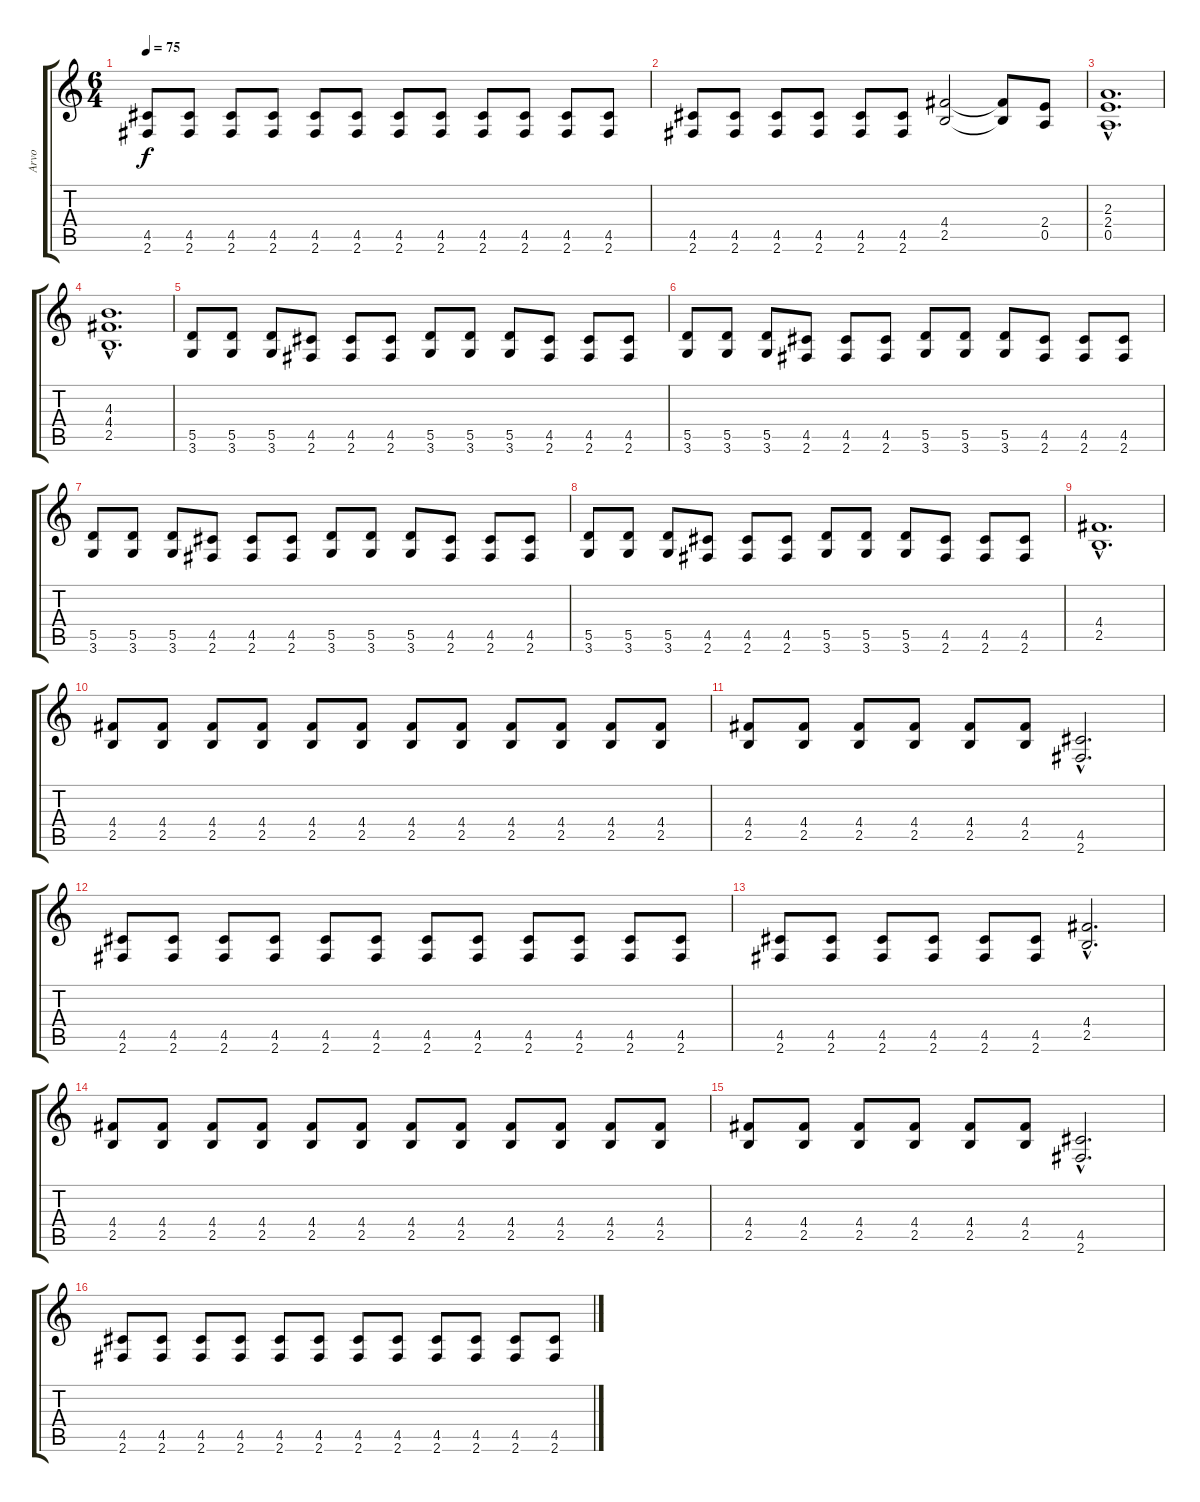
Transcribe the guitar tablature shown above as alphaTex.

\track ("Arvo" "Arvo") {instrument distortionguitar}
\staff {score tabs}
\tuning (E4 B3 G3 D3 A2 E2) {hide}
\ts (6 4)
\tempo 75
\clef g2
\ks c
(4.5 2.6).8{dy f} (4.5 2.6).8 (4.5 2.6).8 (4.5 2.6).8 (4.5 2.6).8 (4.5 2.6).8 (4.5 2.6).8 (4.5 2.6).8 (4.5 2.6).8 (4.5 2.6).8 (4.5 2.6).8 (4.5 2.6).8 |
(4.5 2.6).8 (4.5 2.6).8 (4.5 2.6).8 (4.5 2.6).8 (4.5 2.6).8 (4.5 2.6).8 (4.4 2.5).2 (4.4{t} 2.5{t}).8 (2.4 0.5).8 |
(2.3{hac} 2.4{hac} 0.5{hac}).1{d} |
(4.3{hac} 4.4{hac} 2.5{hac}).1{d} |
(5.5 3.6).8 (5.5 3.6).8 (5.5 3.6).8 (4.5 2.6).8 (4.5 2.6).8 (4.5 2.6).8 (5.5 3.6).8 (5.5 3.6).8 (5.5 3.6).8 (4.5 2.6).8 (4.5 2.6).8 (4.5 2.6).8 |
(5.5 3.6).8 (5.5 3.6).8 (5.5 3.6).8 (4.5 2.6).8 (4.5 2.6).8 (4.5 2.6).8 (5.5 3.6).8 (5.5 3.6).8 (5.5 3.6).8 (4.5 2.6).8 (4.5 2.6).8 (4.5 2.6).8 |
(5.5 3.6).8 (5.5 3.6).8 (5.5 3.6).8 (4.5 2.6).8 (4.5 2.6).8 (4.5 2.6).8 (5.5 3.6).8 (5.5 3.6).8 (5.5 3.6).8 (4.5 2.6).8 (4.5 2.6).8 (4.5 2.6).8 |
(5.5 3.6).8 (5.5 3.6).8 (5.5 3.6).8 (4.5 2.6).8 (4.5 2.6).8 (4.5 2.6).8 (5.5 3.6).8 (5.5 3.6).8 (5.5 3.6).8 (4.5 2.6).8 (4.5 2.6).8 (4.5 2.6).8 |
(4.4{hac} 2.5{hac}).1{d} |
(4.4 2.5).8 (4.4 2.5).8 (4.4 2.5).8 (4.4 2.5).8 (4.4 2.5).8 (4.4 2.5).8 (4.4 2.5).8 (4.4 2.5).8 (4.4 2.5).8 (4.4 2.5).8 (4.4 2.5).8 (4.4 2.5).8 |
(4.4 2.5).8 (4.4 2.5).8 (4.4 2.5).8 (4.4 2.5).8 (4.4 2.5).8 (4.4 2.5).8 (4.5{hac} 2.6{hac}).2{d} |
(4.5 2.6).8 (4.5 2.6).8 (4.5 2.6).8 (4.5 2.6).8 (4.5 2.6).8 (4.5 2.6).8 (4.5 2.6).8 (4.5 2.6).8 (4.5 2.6).8 (4.5 2.6).8 (4.5 2.6).8 (4.5 2.6).8 |
(4.5 2.6).8 (4.5 2.6).8 (4.5 2.6).8 (4.5 2.6).8 (4.5 2.6).8 (4.5 2.6).8 (4.4{hac} 2.5{hac}).2{d} |
(4.4 2.5).8 (4.4 2.5).8 (4.4 2.5).8 (4.4 2.5).8 (4.4 2.5).8 (4.4 2.5).8 (4.4 2.5).8 (4.4 2.5).8 (4.4 2.5).8 (4.4 2.5).8 (4.4 2.5).8 (4.4 2.5).8 |
(4.4 2.5).8 (4.4 2.5).8 (4.4 2.5).8 (4.4 2.5).8 (4.4 2.5).8 (4.4 2.5).8 (4.5{hac} 2.6{hac}).2{d} |
(4.5 2.6).8 (4.5 2.6).8 (4.5 2.6).8 (4.5 2.6).8 (4.5 2.6).8 (4.5 2.6).8 (4.5 2.6).8 (4.5 2.6).8 (4.5 2.6).8 (4.5 2.6).8 (4.5 2.6).8 (4.5 2.6).8
